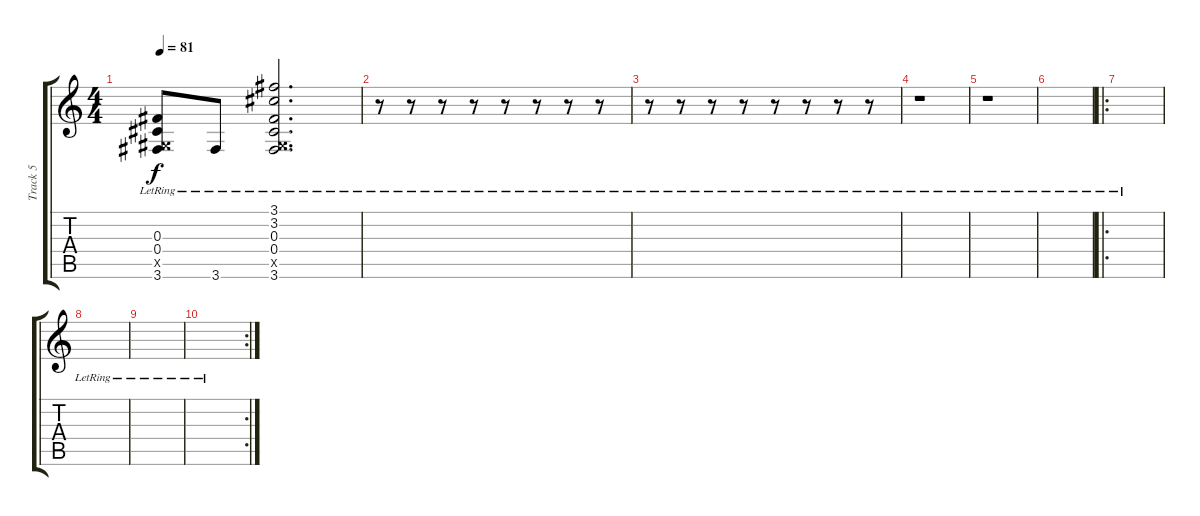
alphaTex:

\track ("Track 5" "Track 5") {instrument distortionguitar}
\staff {score tabs}
\tuning (Eb4 Bb3 Gb3 Db3 Ab2 Eb2) {hide}
\ts (4 4)
\tempo 81
\clef g2
\ks c
(0.3{lr} 0.4{lr} 0.5{x} 3.6{lr}).8{dy f} 3.6{lr}.8 (3.1{lr} 3.2{lr} 0.3{lr} 0.4 0.5{x} 3.6{lr}).2{d} |
r.8 r.8 r.8 r.8 r.8 r.8 r.8 r.8 |
r.8 r.8 r.8 r.8 r.8 r.8 r.8 r.8 |
r.1{volume 0} |
r.1 |
|
\ro
|
|
|
\rc 2
